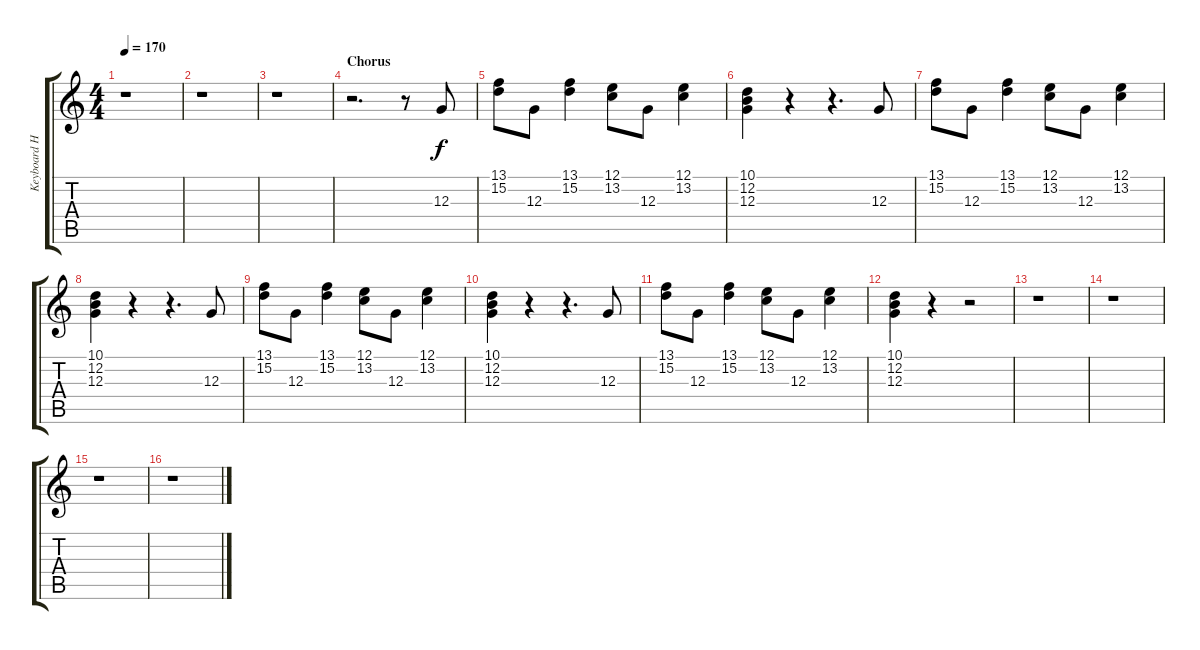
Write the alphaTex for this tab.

\track ("Keyboard Hook" "Keyboard H") {instrument dulcimer}
\staff {score tabs}
\tuning (E4 B3 G3 D3 A2 E2) {hide}
\ts (4 4)
\tempo 170
\clef g2
\ks c
r.1{dy f} |
r.1 |
r.1 |
\section ("" "Chorus")
r.2{d} r.8 12.3.8 |
(13.1 15.2).8 12.3.8 (13.1 15.2).4 (12.1 13.2).8 12.3.8 (12.1 13.2).4 |
(10.1 12.2 12.3).4 r.4 r.4{d} 12.3.8 |
(13.1 15.2).8 12.3.8 (13.1 15.2).4 (12.1 13.2).8 12.3.8 (12.1 13.2).4 |
(10.1 12.2 12.3).4 r.4 r.4{d} 12.3.8 |
(13.1 15.2).8 12.3.8 (13.1 15.2).4 (12.1 13.2).8 12.3.8 (12.1 13.2).4 |
(10.1 12.2 12.3).4 r.4 r.4{d} 12.3.8 |
(13.1 15.2).8 12.3.8 (13.1 15.2).4 (12.1 13.2).8 12.3.8 (12.1 13.2).4 |
(10.1 12.2 12.3).4 r.4 r.2 |
r.1 |
r.1 |
r.1 |
r.1
